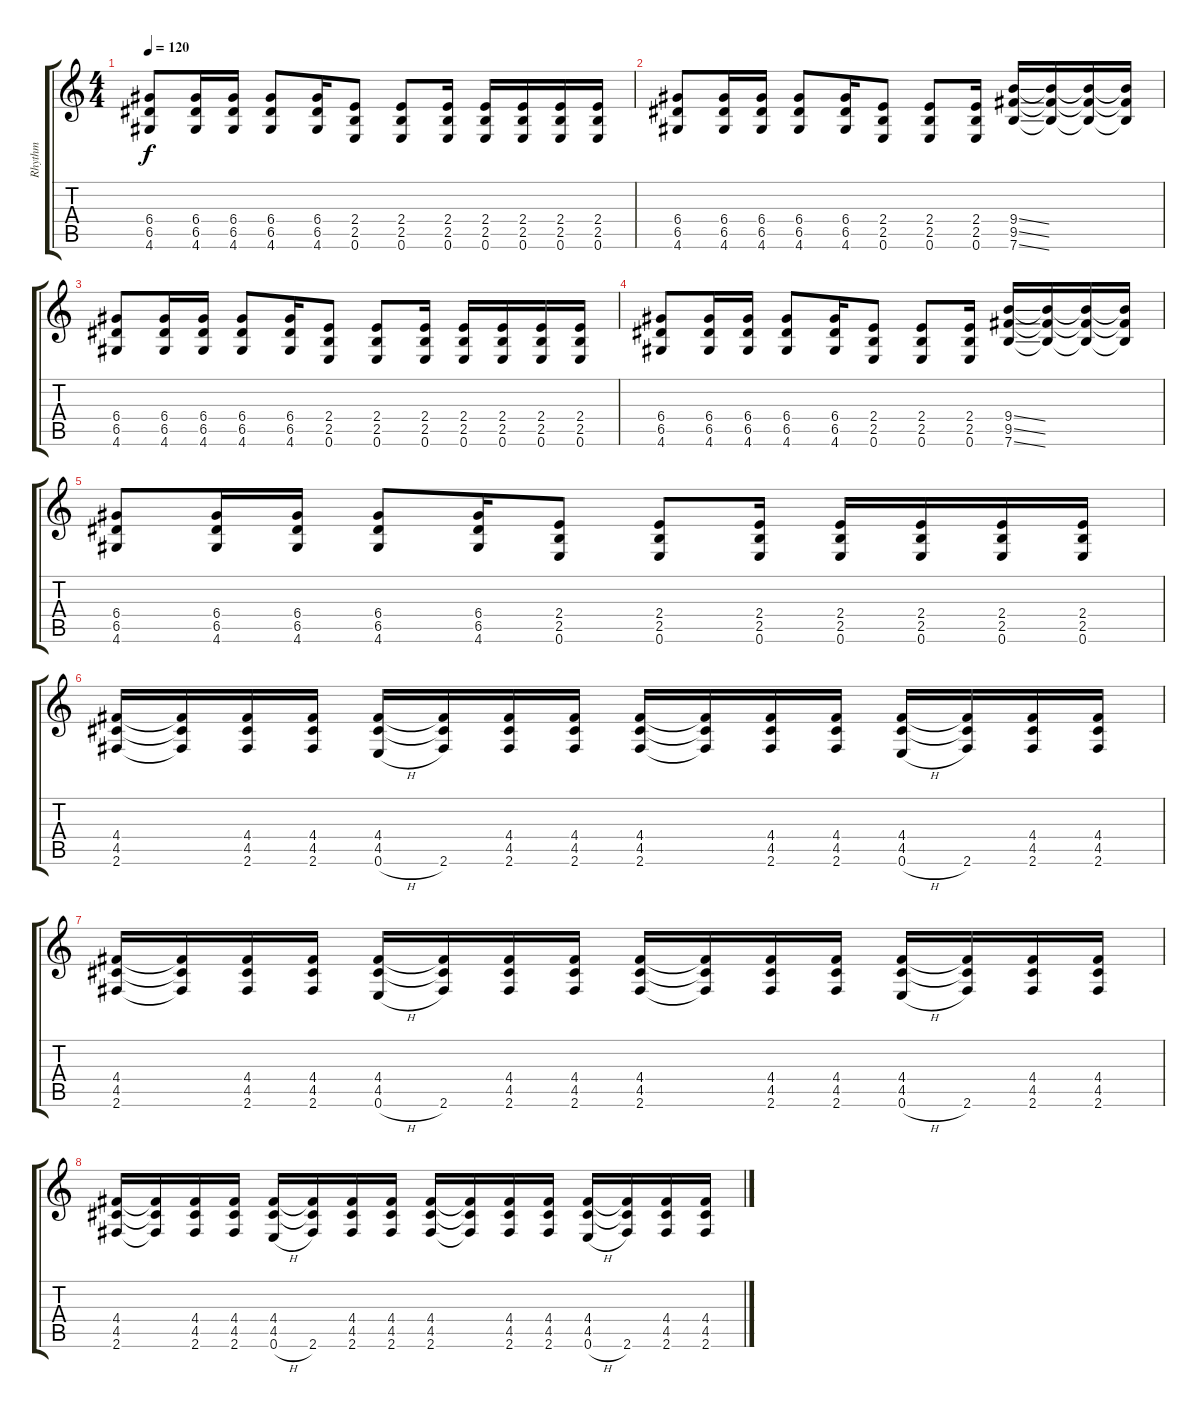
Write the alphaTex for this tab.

\track ("Rhythm" "Rhythm") {instrument distortionguitar}
\staff {score tabs}
\tuning (E4 B3 G3 D3 A2 E2) {hide}
\ts (4 4)
\tempo 120
\clef g2
\ks c
(6.4 6.5 4.6).8{dy f} (6.4 6.5 4.6).16 (6.4 6.5 4.6).16 (6.4 6.5 4.6).8 (6.4 6.5 4.6).16 (2.4 2.5 0.6).8 (2.4 2.5 0.6).8 (2.4 2.5 0.6).16 (2.4 2.5 0.6).16 (2.4 2.5 0.6).16 (2.4 2.5 0.6).16 (2.4 2.5 0.6).16 |
(6.4 6.5 4.6).8 (6.4 6.5 4.6).16 (6.4 6.5 4.6).16 (6.4 6.5 4.6).8 (6.4 6.5 4.6).16 (2.4 2.5 0.6).8 (2.4 2.5 0.6).8 (2.4 2.5 0.6).16 (9.4{ss} 9.5{ss} 7.6{ss}).16 (9.4{t} 9.5{t} 7.6{t}).16 (9.4{t} 9.5{t} 7.6{t}).16 (9.4{t} 9.5{t} 7.6{t}).16 |
(6.4 6.5 4.6).8 (6.4 6.5 4.6).16 (6.4 6.5 4.6).16 (6.4 6.5 4.6).8 (6.4 6.5 4.6).16 (2.4 2.5 0.6).8 (2.4 2.5 0.6).8 (2.4 2.5 0.6).16 (2.4 2.5 0.6).16 (2.4 2.5 0.6).16 (2.4 2.5 0.6).16 (2.4 2.5 0.6).16 |
(6.4 6.5 4.6).8 (6.4 6.5 4.6).16 (6.4 6.5 4.6).16 (6.4 6.5 4.6).8 (6.4 6.5 4.6).16 (2.4 2.5 0.6).8 (2.4 2.5 0.6).8 (2.4 2.5 0.6).16 (9.4{ss} 9.5{ss} 7.6{ss}).16 (9.4{t} 9.5{t} 7.6{t}).16 (9.4{t} 9.5{t} 7.6{t}).16 (9.4{t} 9.5{t} 7.6{t}).16 |
(6.4 6.5 4.6).8 (6.4 6.5 4.6).16 (6.4 6.5 4.6).16 (6.4 6.5 4.6).8 (6.4 6.5 4.6).16 (2.4 2.5 0.6).8 (2.4 2.5 0.6).8 (2.4 2.5 0.6).16 (2.4 2.5 0.6).16 (2.4 2.5 0.6).16 (2.4 2.5 0.6).16 (2.4 2.5 0.6).16 |
(4.4 4.5 2.6).16 (4.4{t} 4.5{t} 2.6{t}).16 (4.4 4.5 2.6).16 (4.4 4.5 2.6).16 (4.4 4.5 0.6{h}).16 (4.4{t} 4.5{t} 2.6).16 (4.4 4.5 2.6).16 (4.4 4.5 2.6).16 (4.4 4.5 2.6).16 (4.4{t} 4.5{t} 2.6{t}).16 (4.4 4.5 2.6).16 (4.4 4.5 2.6).16 (4.4 4.5 0.6{h}).16 (4.4{t} 4.5{t} 2.6).16 (4.4 4.5 2.6).16 (4.4 4.5 2.6).16 |
(4.4 4.5 2.6).16 (4.4{t} 4.5{t} 2.6{t}).16 (4.4 4.5 2.6).16 (4.4 4.5 2.6).16 (4.4 4.5 0.6{h}).16 (4.4{t} 4.5{t} 2.6).16 (4.4 4.5 2.6).16 (4.4 4.5 2.6).16 (4.4 4.5 2.6).16 (4.4{t} 4.5{t} 2.6{t}).16 (4.4 4.5 2.6).16 (4.4 4.5 2.6).16 (4.4 4.5 0.6{h}).16 (4.4{t} 4.5{t} 2.6).16 (4.4 4.5 2.6).16 (4.4 4.5 2.6).16 |
(4.4 4.5 2.6).16 (4.4{t} 4.5{t} 2.6{t}).16 (4.4 4.5 2.6).16 (4.4 4.5 2.6).16 (4.4 4.5 0.6{h}).16 (4.4{t} 4.5{t} 2.6).16 (4.4 4.5 2.6).16 (4.4 4.5 2.6).16 (4.4 4.5 2.6).16 (4.4{t} 4.5{t} 2.6{t}).16 (4.4 4.5 2.6).16 (4.4 4.5 2.6).16 (4.4 4.5 0.6{h}).16 (4.4{t} 4.5{t} 2.6).16 (4.4 4.5 2.6).16 (4.4 4.5 2.6).16
